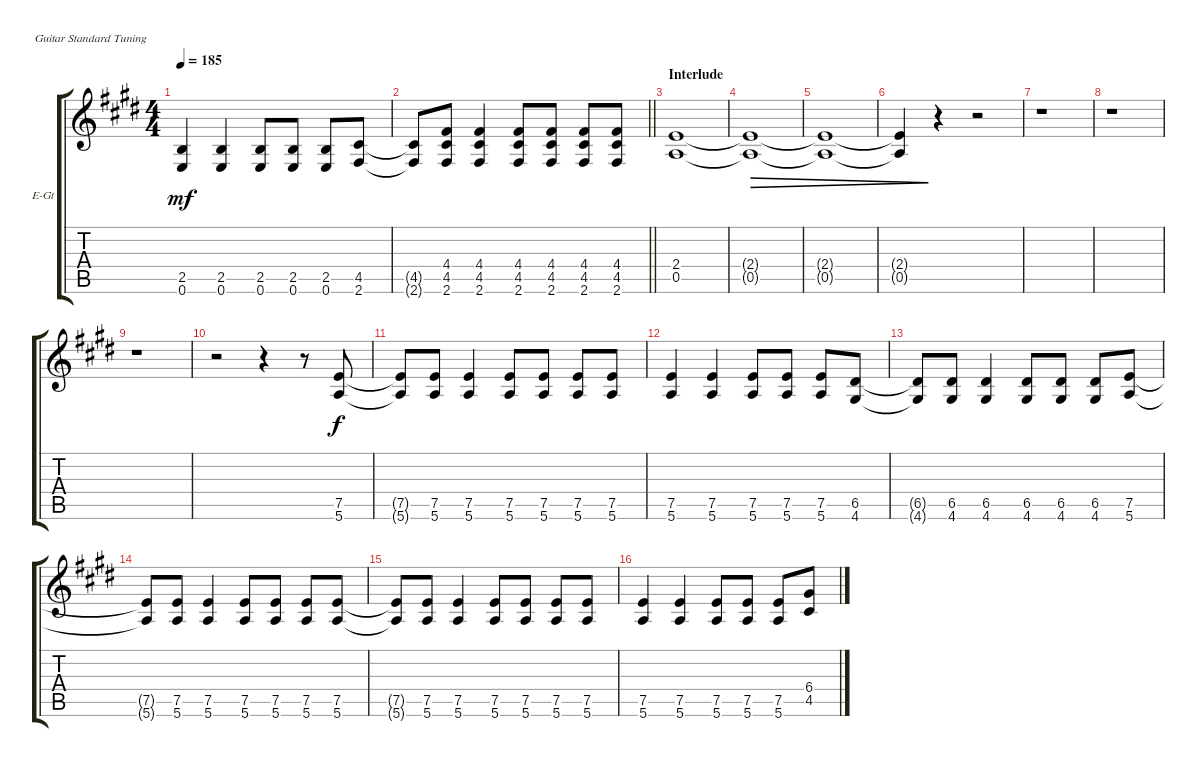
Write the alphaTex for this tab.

\defaultSystemsLayout 4
\bracketExtendMode groupsimilarinstruments
\firstSystemTrackNameOrientation horizontal
\otherSystemsTrackNameOrientation horizontal
\track ("Guitar 2" "E-Gt") {instrument distortionguitar}
\staff {score tabs}
\tuning (E4 B3 G3 D3 A2 E2)
\ts (4 4)
\tempo 185
\clef g2
\ks e
(2.5 0.6).4{dy mf} (2.5 0.6).4 (2.5 0.6).8 (2.5 0.6).8 (2.5 0.6).8 (2.6 4.5).8 |
\barLineRight lightlight
(4.5{t} 2.6{t}).8 (4.5 2.6 4.4).8 (2.6 4.5 4.4).4 (2.6 4.5 4.4).8 (2.6 4.5 4.4).8 (2.6 4.5 4.4).8 (2.6 4.5 4.4).8 |
\section ("" "Interlude")
(0.5 2.4).1 |
(2.4{t} 0.5{t}).1{dec} |
(2.4{t} 0.5{t}).1{dec} |
(0.5{t} 2.4{t}).4{dec} r.4 r.2 |
r.1 |
r.1 |
r.1 |
r.2 r.4 r.8 (7.5 5.6).8{dy f} |
(7.5{t} 5.6{t}).8 (7.5 5.6).8 (7.5 5.6).4 (7.5 5.6).8 (7.5 5.6).8 (7.5 5.6).8 (7.5 5.6).8 |
(7.5 5.6).4 (7.5 5.6).4 (7.5 5.6).8 (7.5 5.6).8 (7.5 5.6).8 (4.6 6.5).8 |
(6.5{t} 4.6{t}).8 (6.5 4.6).8 (6.5 4.6).4 (6.5 4.6).8 (6.5 4.6).8 (6.5 4.6).8 (7.5 5.6).8 |
(5.6{t} 7.5{t}).8 (5.6 7.5).8 (5.6 7.5).4 (5.6 7.5).8 (5.6 7.5).8 (5.6 7.5).8 (5.6 7.5).8 |
(7.5{t} 5.6{t}).8 (7.5 5.6).8 (7.5 5.6).4 (7.5 5.6).8 (7.5 5.6).8 (7.5 5.6).8 (7.5 5.6).8 |
(7.5 5.6).4 (7.5 5.6).4 (7.5 5.6).8 (7.5 5.6).8 (7.5 5.6).8 (4.5 6.4).8
